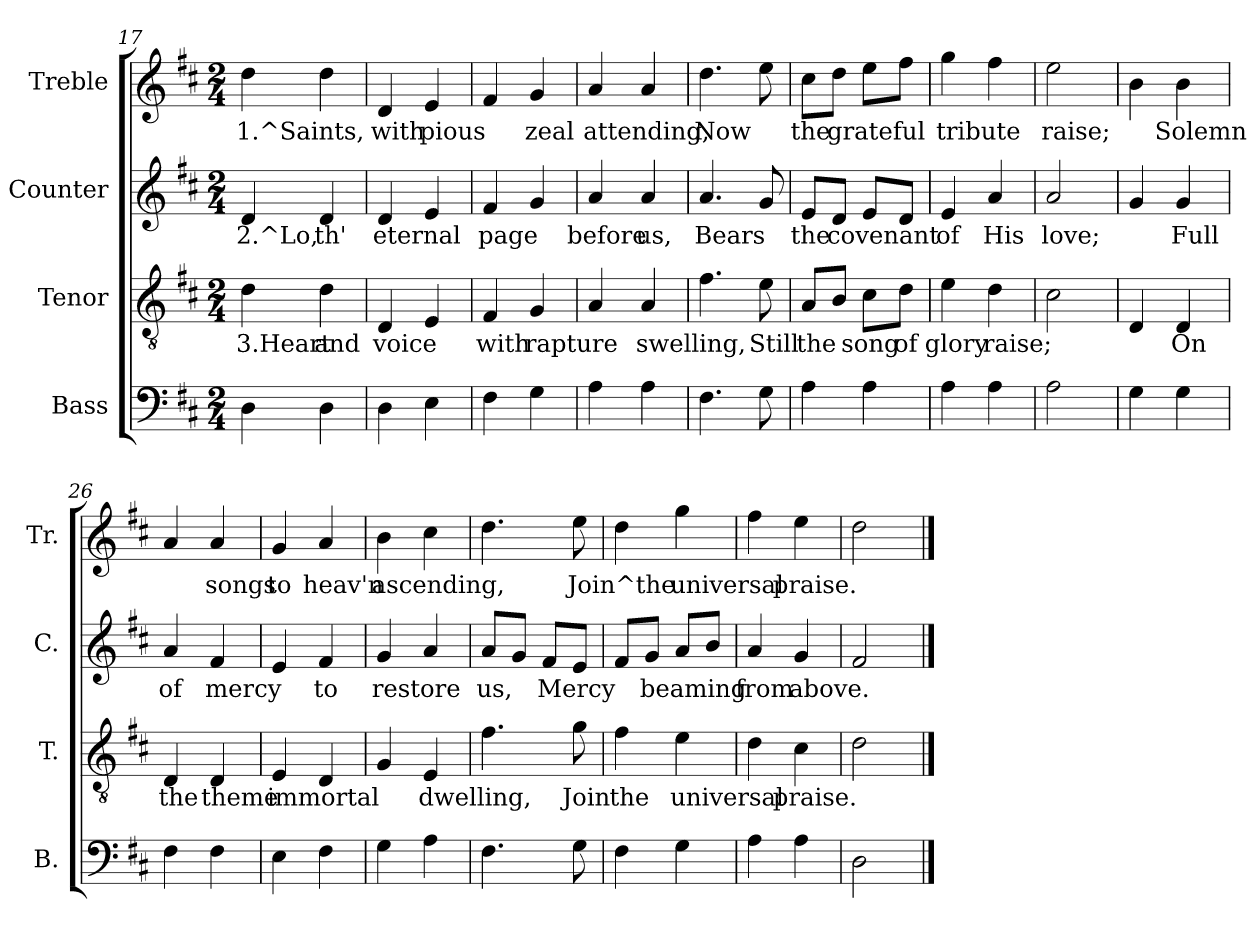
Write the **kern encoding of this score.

**kern	**kern	**text	**kern	**text	**kern	**text
*part4	*part3	*part3	*part2	*part2	*part1	*part1
*staff4	*staff3	*staff3	*staff2	*staff2	*staff1	*staff1
*I"Bass	*I"Tenor	*	*I"Counter	*	*I"Treble	*
*I'B.	*I'T.	*	*I'C.	*	*I'Tr.	*
!!LO:PB:g=z
*clefF4	*clefGv2	*	*clefG2	*	*clefG2	*
*k[f#c#]	*k[f#c#]	*	*k[f#c#]	*	*k[f#c#]	*
*D:	*D:	*	*D:	*	*D:	*
*M2/4	*M2/4	*	*M2/4	*	*M2/4	*
=17	=17	=17	=17	=17	=17	=17
!	!	!LO:LY:b:rj	!	!LO:LY:b:rj	!	!LO:LY:b:rj
4D\	4d\	3.Heart	4d/	2.^Lo,	4dd\	1.^Saints,
!	!	!LO:LY:b:rj	!	!LO:LY:b:rj	!	!LO:LY:b:rj
4D\	4d\	and	4d/	th'	4dd\	.
=18	=18	=18	=18	=18	=18	=18
!	!	!LO:LY:b:rj	!	!LO:LY:b:rj	!	!LO:LY:b:rj
4D\	4D/	voice	4d/	eternal	4d/	with
!	!	!LO:LY:b:rj	!	!LO:LY:b:rj	!	!LO:LY:b:rj
4E\	4E/	.	4e/	.	4e/	pious
=19	=19	=19	=19	=19	=19	=19
!	!	!LO:LY:b:rj	!	!LO:LY:b:rj	!	!LO:LY:b:rj
4F#\	4F#/	with	4f#/	page	4f#/	.
!	!	!LO:LY:b:rj	!	!LO:LY:b:rj	!	!LO:LY:b:rj
4G\	4G/	rapture	4g/	.	4g/	zeal
=20	=20	=20	=20	=20	=20	=20
!	!	!LO:LY:b:rj	!	!LO:LY:b:rj	!	!LO:LY:b:rj
4A\	4A/	.	4a/	before	4a/	attending,
!	!	!LO:LY:b:rj	!	!LO:LY:b:rj	!	!LO:LY:b:rj
4A\	4A/	swelling,	4a/	us,	4a/	.
=21	=21	=21	=21	=21	=21	=21
!	!	!LO:LY:b:rj	!	!LO:LY:b:rj	!	!LO:LY:b:rj
4.F#\	4.f#\	.	4.a/	Bears	4.dd\	Now
!	!	!LO:LY:b:rj	!	!LO:LY:b:rj	!	!LO:LY:b:rj
8G\	8e\	Still	8g/	.	8ee\	.
=22	=22	=22	=22	=22	=22	=22
!	!	!LO:LY:b:rj	!	!LO:LY:b:rj	!	!LO:LY:b:rj
4A\	8A/L	the	8e/L	the	8cc#\L	the
!	!	!LO:LY:b:rj	!	!LO:LY:b:rj	!	!LO:LY:b:rj
.	8B/J	.	8d/J	covenant	8dd\J	grateful
!	!	!LO:LY:b:rj	!	!LO:LY:b:rj	!	!LO:LY:b:rj
4A\	8c#\L	song	8e/L	.	8ee\L	.
!	!	!LO:LY:b:rj	!	!LO:LY:b:rj	!	!LO:LY:b:rj
.	8d\J	of	8d/J	.	8ff#\J	.
=23	=23	=23	=23	=23	=23	=23
!	!	!LO:LY:b:rj	!	!LO:LY:b:rj	!	!LO:LY:b:rj
4A\	4e\	glory	4e/	of	4gg\	tribute
!	!	!LO:LY:b:rj	!	!LO:LY:b:rj	!	!LO:LY:b:rj
4A\	4d\	raise;	4a/	His	4ff#\	.
=24	=24	=24	=24	=24	=24	=24
!	!	!LO:LY:b:rj	!	!LO:LY:b:rj	!	!LO:LY:b:rj
2A\	2c#\	.	2a/	love;	2ee\	raise;
=25	=25	=25	=25	=25	=25	=25
!	!	!LO:LY:b:rj	!	!LO:LY:b:rj	!	!LO:LY:b:rj
4G\	4D/	.	4g/	.	4b\	.
!	!	!LO:LY:b:rj	!	!LO:LY:b:rj	!	!LO:LY:b:rj
4G\	4D/	On	4g/	Full	4b\	Solemn
=26	=26	=26	=26	=26	=26	=26
!	!	!LO:LY:b:rj	!	!LO:LY:b:rj	!	!LO:LY:b:rj
4F#\	4D/	the	4a/	of	4a/	.
!	!	!LO:LY:b:rj	!	!LO:LY:b:rj	!	!LO:LY:b:rj
4F#\	4D/	theme	4f#/	mercy	4a/	songs
=27	=27	=27	=27	=27	=27	=27
!	!	!LO:LY:b:rj	!	!LO:LY:b:rj	!	!LO:LY:b:rj
4E\	4E/	immortal	4e/	.	4g/	to
!	!	!LO:LY:b:rj	!	!LO:LY:b:rj	!	!LO:LY:b:rj
4F#\	4D/	.	4f#/	to	4a/	heav'n
=28	=28	=28	=28	=28	=28	=28
!	!	!LO:LY:b:rj	!	!LO:LY:b:rj	!	!LO:LY:b:rj
4G\	4G/	.	4g/	restore	4b\	ascending,
!	!	!LO:LY:b:rj	!	!LO:LY:b:rj	!	!LO:LY:b:rj
4A\	4E/	dwelling,	4a/	.	4cc#\	.
=29	=29	=29	=29	=29	=29	=29
!	!	!LO:LY:b:rj	!	!LO:LY:b:rj	!	!LO:LY:b:rj
4.F#\	4.f#\	.	8a/L	us,	4.dd\	.
!	!	!	!	!LO:LY:b:rj	!	!
.	.	.	8g/J	.	.	.
!	!	!	!	!LO:LY:b:rj	!	!
.	.	.	8f#/L	Mercy	.	.
!	!	!LO:LY:b:rj	!	!LO:LY:b:rj	!	!LO:LY:b:rj
8G\	8g\	Join	8e/J	.	8ee\	Join^the
=30	=30	=30	=30	=30	=30	=30
!	!	!LO:LY:b:rj	!	!LO:LY:b:rj	!	!LO:LY:b:rj
4F#\	4f#\	the	8f#/L	.	4dd\	.
!	!	!	!	!LO:LY:b:rj	!	!
.	.	.	8g/J	beaming	.	.
!	!	!LO:LY:b:rj	!	!LO:LY:b:rj	!	!LO:LY:b:rj
4G\	4e\	universal	8a/L	.	4gg\	universal
!	!	!	!	!LO:LY:b:rj	!	!
.	.	.	8b/J	.	.	.
=31	=31	=31	=31	=31	=31	=31
!	!	!LO:LY:b:rj	!	!LO:LY:b:rj	!	!LO:LY:b:rj
4A\	4d\	.	4a/	from	4ff#\	.
!	!	!LO:LY:b:rj	!	!LO:LY:b:rj	!	!LO:LY:b:rj
4A\	4c#\	praise.	4g/	above.	4ee\	praise.
=32	=32	=32	=32	=32	=32	=32
!	!	!LO:LY:b:rj	!	!LO:LY:b:rj	!	!LO:LY:b:rj
2D\	2d\	.	2f#/	.	2dd\	.
==	==	==	==	==	==	==
*-	*-	*-	*-	*-	*-	*-
